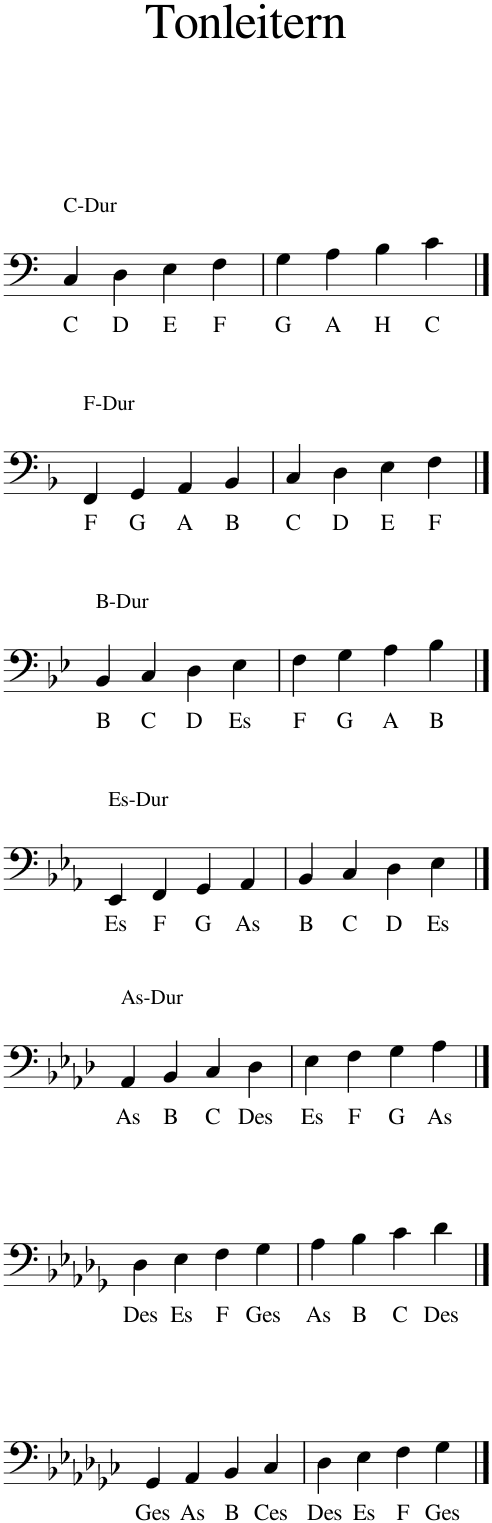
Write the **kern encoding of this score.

**kern	**text
*part1	*part1
*staff1	*staff1
*I"Piano	*
*I'Pno.	*
*clefF4	*
*k[]	*
=1	=1
!LO:TX:a:t=C-Dur	!
!	!LO:LY:b
4C/	C
!	!LO:LY:b
4D\	D
!	!LO:LY:b
4E\	E
!	!LO:LY:b
4F\	F
=2	=2
!	!LO:LY:b
4G\	G
!	!LO:LY:b
4A\	A
!	!LO:LY:b
4B\	H
!	!LO:LY:b
4c\	C
!!LO:LB:g=z
==1	==1
*k[b-]	*
!LO:TX:a:t=F-Dur	!
!	!LO:LY:b
4FF/	F
!	!LO:LY:b
4GG/	G
!	!LO:LY:b
4AA/	A
!	!LO:LY:b
4BB-/	B
=2	=2
!	!LO:LY:b
4C/	C
!	!LO:LY:b
4D\	D
!	!LO:LY:b
4E\	E
!	!LO:LY:b
4F\	F
!!LO:LB:g=z
==1	==1
*k[b-e-]	*
!LO:TX:a:t=B-Dur	!
!	!LO:LY:b
4BB-/	B
!	!LO:LY:b
4C/	C
!	!LO:LY:b
4D\	D
!	!LO:LY:b
4E-\	Es
=2	=2
!	!LO:LY:b
4F\	F
!	!LO:LY:b
4G\	G
!	!LO:LY:b
4A\	A
!	!LO:LY:b
4B-\	B
!!LO:LB:g=z
==1	==1
*k[b-e-a-]	*
!LO:TX:a:t=Es-Dur	!
!	!LO:LY:b
4EE-/	Es
!	!LO:LY:b
4FF/	F
!	!LO:LY:b
4GG/	G
!	!LO:LY:b
4AA-/	As
=2	=2
!	!LO:LY:b
4BB-/	B
!	!LO:LY:b
4C/	C
!	!LO:LY:b
4D\	D
!	!LO:LY:b
4E-\	Es
!!LO:LB:g=z
==1	==1
*k[b-e-a-d-]	*
!LO:TX:a:t=As-Dur	!
!	!LO:LY:b
4AA-/	As
!	!LO:LY:b
4BB-/	B
!	!LO:LY:b
4C/	C
!	!LO:LY:b
4D-\	Des
=2	=2
!	!LO:LY:b
4E-\	Es
!	!LO:LY:b
4F\	F
!	!LO:LY:b
4G\	G
!	!LO:LY:b
4A-\	As
!!LO:LB:g=z
==1	==1
*k[b-e-a-d-g-]	*
!	!LO:LY:b
4D-\	Des
!	!LO:LY:b
4E-\	Es
!	!LO:LY:b
4F\	F
!	!LO:LY:b
4G-\	Ges
=2	=2
!	!LO:LY:b
4A-\	As
!	!LO:LY:b
4B-\	B
!	!LO:LY:b
4c\	C
!	!LO:LY:b
4d-\	Des
!!LO:LB:g=z
==1	==1
*k[b-e-a-d-g-c-]	*
!	!LO:LY:b
4GG-/	Ges
!	!LO:LY:b
4AA-/	As
!	!LO:LY:b
4BB-/	B
!	!LO:LY:b
4C-/	Ces
=2	=2
!	!LO:LY:b
4D-\	Des
!	!LO:LY:b
4E-\	Es
!	!LO:LY:b
4F\	F
!	!LO:LY:b
4G-\	Ges
==	==
*-	*-
